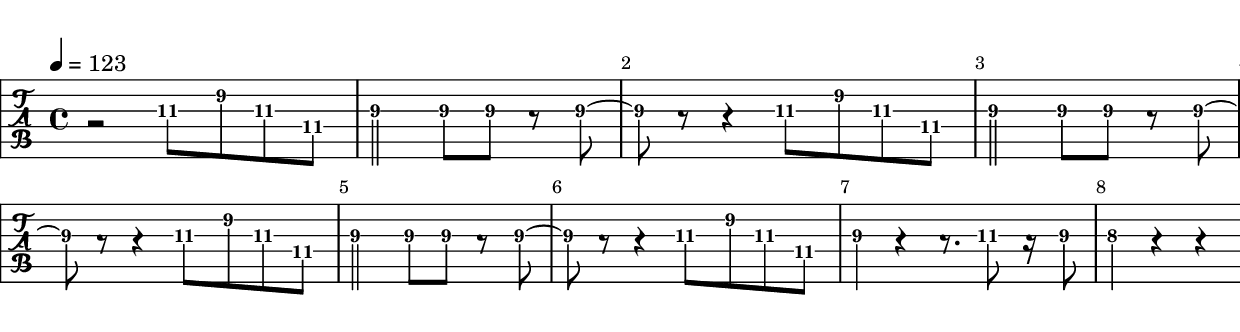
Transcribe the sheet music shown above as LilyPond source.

\version "2.22.0"

\paper {
  #(include-special-characters)
  indent = 0\mm
  line-width = 210\mm
  oddHeaderMarkup = ""
  evenHeaderMarkup = ""
  oddFooterMarkup = ""
  evenFooterMarkup = ""

  #(add-text-replacements!
    '(
       ("100" . "hundred")
       ("dpi" . "dots per inch")
       ))

}

\version "2.22.1"
song_tempo = 123

\include "../../common/macros.ly"


ma = {
  < a,e  >4
  < a,e  >4
  < a,e  >4
  < a,e  >4



}


mcis = {
  < cis gis >4
  < cis gis >4
  < cis gis >4
  < cis gis >4

}


mb = {

  < b, fis b dis' > 4
  r4
  r2

}



rhythm = {
 r1 |
 \ma | \ma | \mcis | \mcis |
 \ma | \ma | \mcis | \mb |

}

lead = {
  \relative c' {
    \override Score.SpacingSpanner.shortest-duration-space = #4.0

    % mes
    r2 fis8\3 gis8\2 fis8\3 cis8\4 |
    % mes 1
    \set Score.currentBarNumber = #1
    e2\3 e8\3 e8\3  r8 e8~\3    |
    % mes 2
    e8\3 r8 r4 fis8\3 gis8\2 fis8\3 cis8\4 |
    % mes 3
    e2\3 e8\3 e8\3  r8 e8~\3    |
    % mes 4
    e8\3 r8 r4 fis8\3 gis8\2 fis8\3 cis8\4 |
    % mes 5
    e2\3 e8\3 e8\3  r8 e8~\3    |
    % mes 6
    e8\3 r8 r4 fis8\3 gis8\2 fis8\3 cis8\4 |
    % mes 7
    e4\3  r4 r8. fis8\3  r16 e8\3 |
    % mes 8
    dis4\3  r4 r4
  }
}

drumbar =  \drummode {  bd4 sn4  bd4 sn4 }

drumbars = {
  \drumbar |   \drumbar |  \drumbar |  \drumbar |
  \drumbar |   \drumbar |  \drumbar |  \drumbar |

}


drumbarhh =  \drummode {
  hihat8
  hihat8
  hihat8
  hihat8
  hihat8
  hihat8
  hihat8
  hihat8
}

drumbarshh = {
  \drumbarhh |  \drumbarhh |  \drumbarhh |  \drumbarhh |
  \drumbarhh |  \drumbarhh |  \drumbarhh |  \drumbarhh |

}



\score {

  <<

    %\new DrumStaff
    % <<
    %        \new DrumVoice { \voiceOne \drumbarshh }
%
%      \new DrumVoice { \voiceTwo \drumbars }
%      >>



    %\new Staff {
    %  \clef "treble_8"
    %  \tempo 4 = \song_tempo
    %  \override Score.BarNumber.break-visibility = ##(#t #t #t)
    % \omit StringNumber
    %  \rhythm
    %}



    \new TabStaff {
      \tempo 4 = \song_tempo
      \tabFullNotation
      \override Score.BarNumber.break-visibility = ##(#t #t #t)
      \lead
    }


  >>
  \layout {}


}
